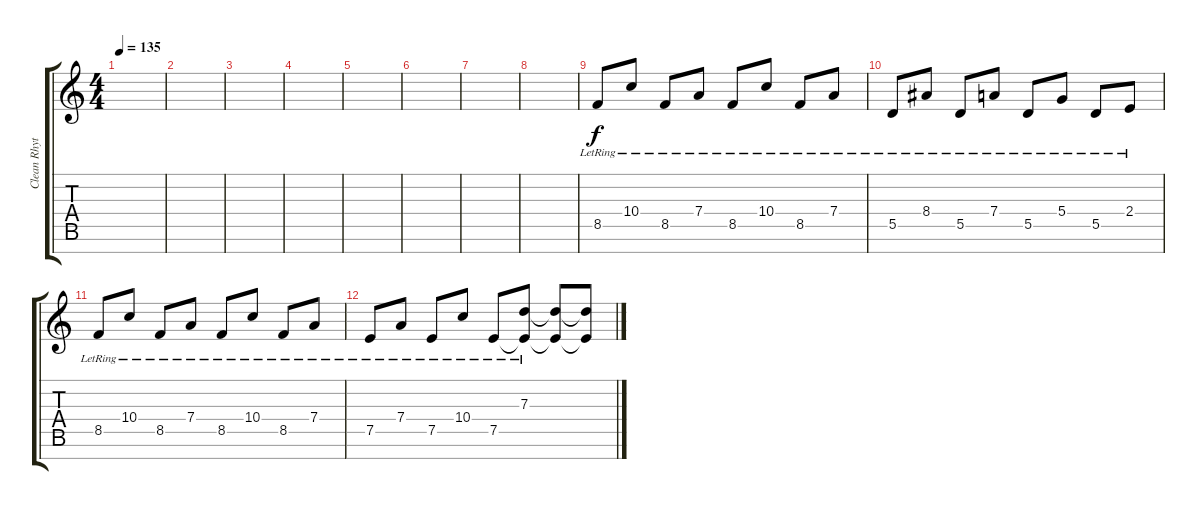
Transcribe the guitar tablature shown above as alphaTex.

\track ("Clean Rhythm" "Clean Rhyt") {instrument electricguitarclean}
\staff {score tabs}
\tuning (E4 B3 G3 D3 A2 E2 B1) {hide}
\ts (4 4)
\tempo 135
\clef g2
\ks c
|
|
|
|
|
|
|
|
8.5{lr}.8{instrument electricguitarclean} 10.4{lr}.8 8.5{lr}.8 7.4{lr}.8 8.5{lr}.8 10.4{lr}.8 8.5{lr}.8 7.4{lr}.8 |
5.5{lr}.8 8.4{lr}.8 5.5{lr}.8 7.4{lr}.8 5.5{lr}.8 5.4{lr}.8 5.5{lr}.8 2.4{lr}.8 |
8.5{lr}.8 10.4{lr}.8 8.5{lr}.8 7.4{lr}.8 8.5{lr}.8 10.4{lr}.8 8.5{lr}.8 7.4{lr}.8 |
7.5{lr}.8 7.4{lr}.8 7.5{lr}.8 10.4{lr}.8 7.5{lr}.8 (7.3{lr} 7.5{t}).8 (7.3{t} 7.5{t}).8 (7.3{t} 7.5{t}).8
